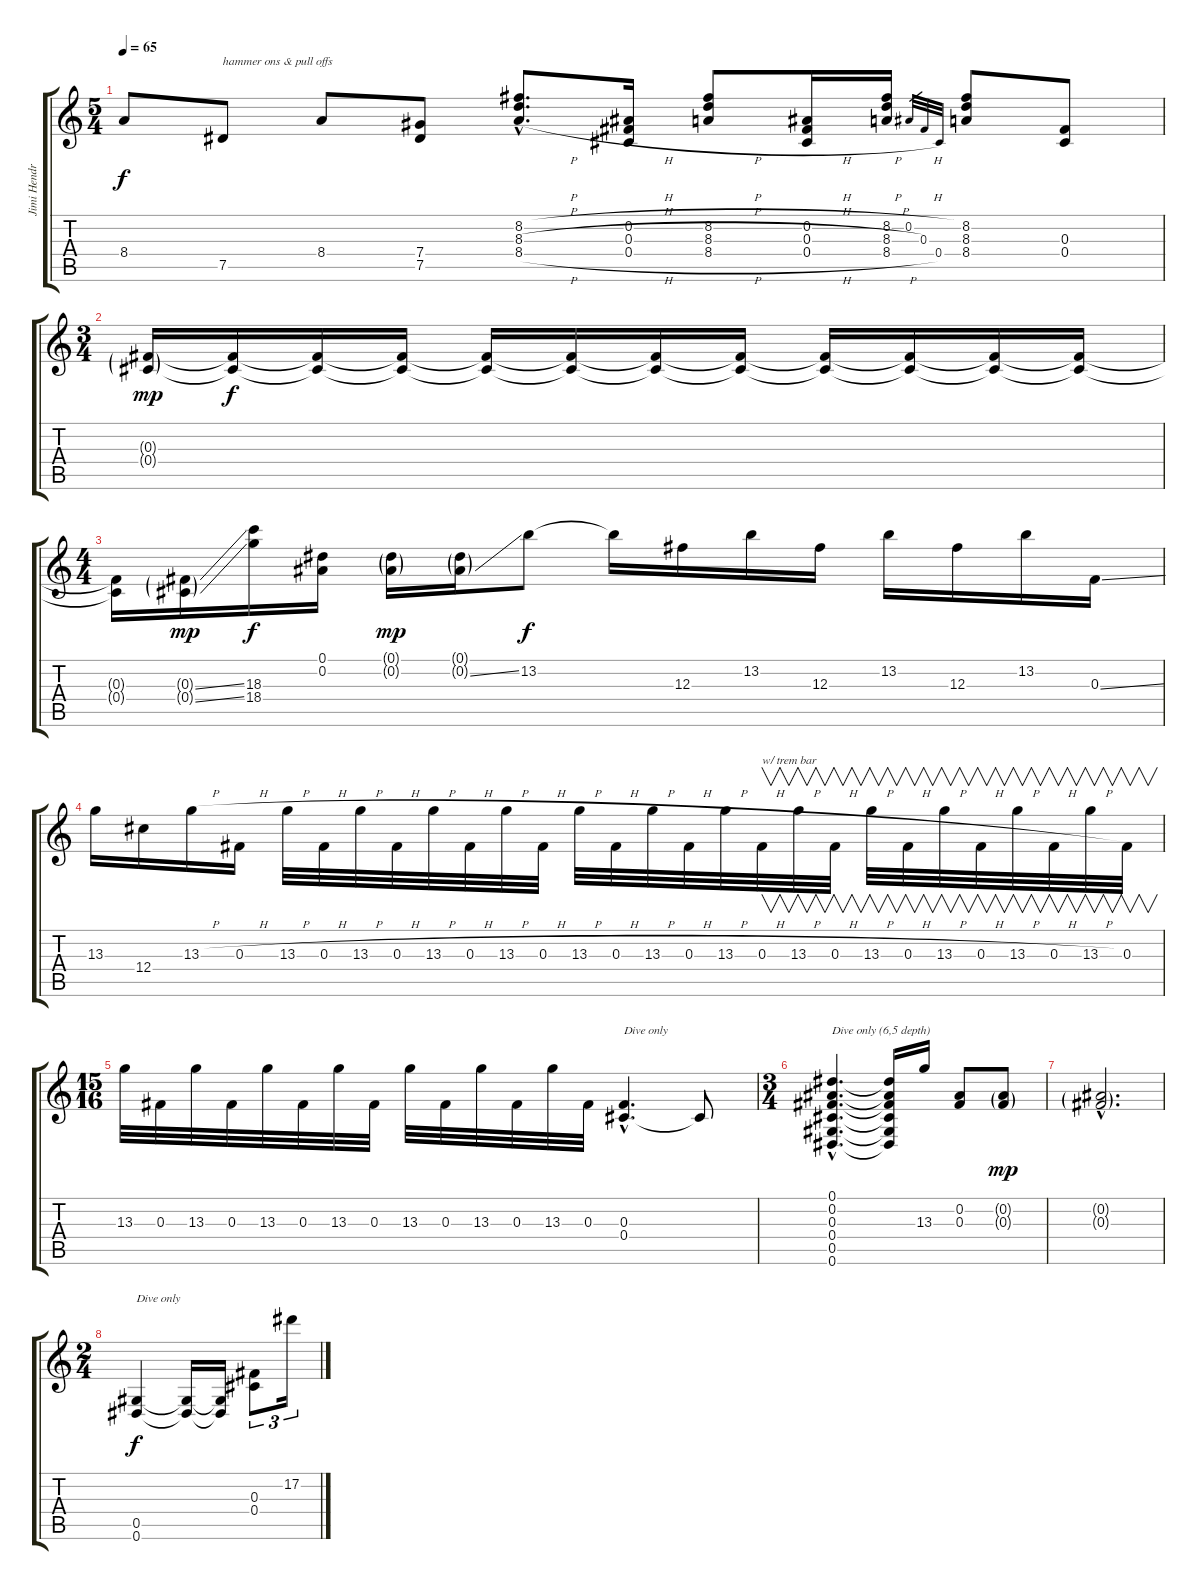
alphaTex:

\track ("Jimi Hendrix" "Jimi Hendr") {instrument overdrivenguitar}
\staff {score tabs}
\tuning (Eb4 Bb3 Gb3 Db3 Ab2 Eb2) {hide}
\ts (5 4)
\tempo 65
\clef g2
\ks c
8.4.8{dy f} 7.5.8{txt "hammer ons & pull offs"} 8.4.8 (7.4 7.5).8 (8.2{h hac} 8.3{h hac} 8.4{h hac}).8{d} (0.2{h} 0.3{h} 0.4{h}).16 (8.2{h} 8.3{h} 8.4{h}).8 (0.2{h} 0.3{h} 0.4{h}).16 (8.2{h} 8.3{h} 8.4{h}).16 0.2{h}.32{gr} 0.3.32{gr} 0.4.32{gr} (8.2 8.3 8.4).8 (0.3 0.4).8 |
\ts (3 4)
(0.3{g} 0.4{g}).16{dy mp} (0.3{t} 0.4{t}).16{dy f} (0.3{t} 0.4{t}).16 (0.3{t} 0.4{t}).16 (0.3{t} 0.4{t}).16 (0.3{t} 0.4{t}).16 (0.3{t} 0.4{t}).16 (0.3{t} 0.4{t}).16 (0.3{t} 0.4{t}).16 (0.3{t} 0.4{t}).16 (0.3{t} 0.4{t}).16 (0.3{t} 0.4{t}).16 |
\ts (4 4)
(0.3{t} 0.4{t}).16 (0.3{ss g} 0.4{ss g}).16{dy mp} (18.3 18.4).16{dy f} (0.1 0.2).16 (0.1{g} 0.2{g}).16{dy mp} (0.1{g} 0.2{ss g}).16 13.2.8{dy f} 13.2{t}.16 12.3.16 13.2.16 12.3.16 13.2.16 12.3.16 13.2.16 0.3{ss}.16 |
13.3.16 12.4.16 13.3{h}.16 0.3{h}.16 13.3{h}.32 0.3{h}.32 13.3{h}.32 0.3{h}.32 13.3{h}.32 0.3{h}.32 13.3{h}.32 0.3{h}.32 13.3{h}.32 0.3{h}.32 13.3{h}.32 0.3{h}.32 13.3{h}.32 0.3{h}.32{v txt "w/ trem bar"} 13.3{h}.32{v} 0.3{h}.32{v} 13.3{h}.32{v} 0.3{h}.32{v} 13.3{h}.32{v} 0.3{h}.32{v} 13.3{h}.32{v} 0.3{h}.32{v} 13.3{h}.32{v} 0.3.32{v} |
\ts (15 16)
13.3.32 0.3.32 13.3.32 0.3.32 13.3.32 0.3.32 13.3.32 0.3.32 13.3.32 0.3.32 13.3.32 0.3.32 13.3.32 0.3.32 (0.3{hac} 0.4{hac}).4{d txt "Dive only"} 0.4{t}.8 |
\ts (3 4)
(0.1{hac} 0.2{hac} 0.3{hac} 0.4{hac} 0.5{hac} 0.6{hac}).4{d txt "Dive only (6,5 depth)"} (0.1{t} 0.2{t} 0.3{t} 0.4{t} 0.5{t} 0.6{t}).16 13.3.16 (0.2 0.3).8 (0.2{g} 0.3{g}).8{dy mp} |
(0.2{g hac} 0.3{g hac}).2{d} |
\ts (2 4)
(0.5 0.6).4{txt "Dive only" dy f} (0.5{t} 0.6{t}).16 (0.5{t} 0.6{t}).16 (0.3 0.4).8{tu (3 2)} 17.2{h}.16{tu (3 2)}
